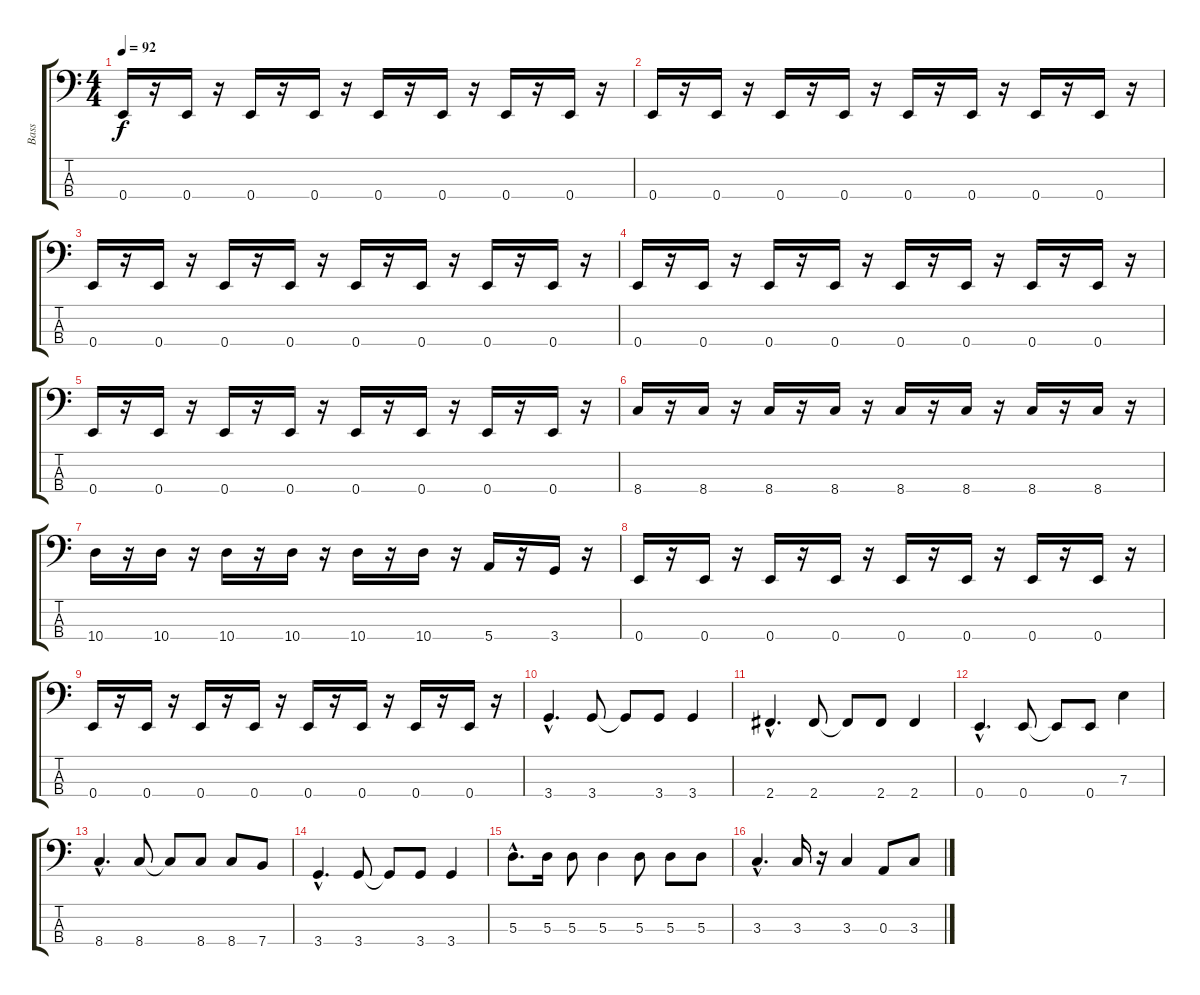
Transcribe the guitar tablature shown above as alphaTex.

\track ("Bass" "Bass") {instrument electricbassfinger}
\staff {score tabs}
\tuning (G2 D2 A1 E1) {hide}
\ts (4 4)
\tempo 92
\clef f4
\ks c
0.4.16{dy f} r.16 0.4.16 r.16 0.4.16 r.16 0.4.16 r.16 0.4.16 r.16 0.4.16 r.16 0.4.16 r.16 0.4.16 r.16 |
0.4.16 r.16 0.4.16 r.16 0.4.16 r.16 0.4.16 r.16 0.4.16 r.16 0.4.16 r.16 0.4.16 r.16 0.4.16 r.16 |
0.4.16 r.16 0.4.16 r.16 0.4.16 r.16 0.4.16 r.16 0.4.16 r.16 0.4.16 r.16 0.4.16 r.16 0.4.16 r.16 |
0.4.16 r.16 0.4.16 r.16 0.4.16 r.16 0.4.16 r.16 0.4.16 r.16 0.4.16 r.16 0.4.16 r.16 0.4.16 r.16 |
0.4.16 r.16 0.4.16 r.16 0.4.16 r.16 0.4.16 r.16 0.4.16 r.16 0.4.16 r.16 0.4.16 r.16 0.4.16 r.16 |
8.4.16 r.16 8.4.16 r.16 8.4.16 r.16 8.4.16 r.16 8.4.16 r.16 8.4.16 r.16 8.4.16 r.16 8.4.16 r.16 |
10.4.16 r.16 10.4.16 r.16 10.4.16 r.16 10.4.16 r.16 10.4.16 r.16 10.4.16 r.16 5.4.16 r.16 3.4.16 r.16 |
0.4.16 r.16 0.4.16 r.16 0.4.16 r.16 0.4.16 r.16 0.4.16 r.16 0.4.16 r.16 0.4.16 r.16 0.4.16 r.16 |
0.4.16 r.16 0.4.16 r.16 0.4.16 r.16 0.4.16 r.16 0.4.16 r.16 0.4.16 r.16 0.4.16 r.16 0.4.16 r.16 |
3.4{hac}.4{d} 3.4.8 3.4{t}.8 3.4.8 3.4.4 |
2.4{hac}.4{d} 2.4.8 2.4{t}.8 2.4.8 2.4.4 |
0.4{hac}.4{d} 0.4.8 0.4{t}.8 0.4.8 7.3.4 |
8.4{hac}.4{d} 8.4.8 8.4{t}.8 8.4.8 8.4.8 7.4.8 |
3.4{hac}.4{d} 3.4.8 3.4{t}.8 3.4.8 3.4.4 |
5.3{hac}.8{d} 5.3.16 5.3.8 5.3.4 5.3.8 5.3.8 5.3.8 |
3.3{hac}.4{d} 3.3.16 r.16 3.3.4 0.3.8 3.3.8
